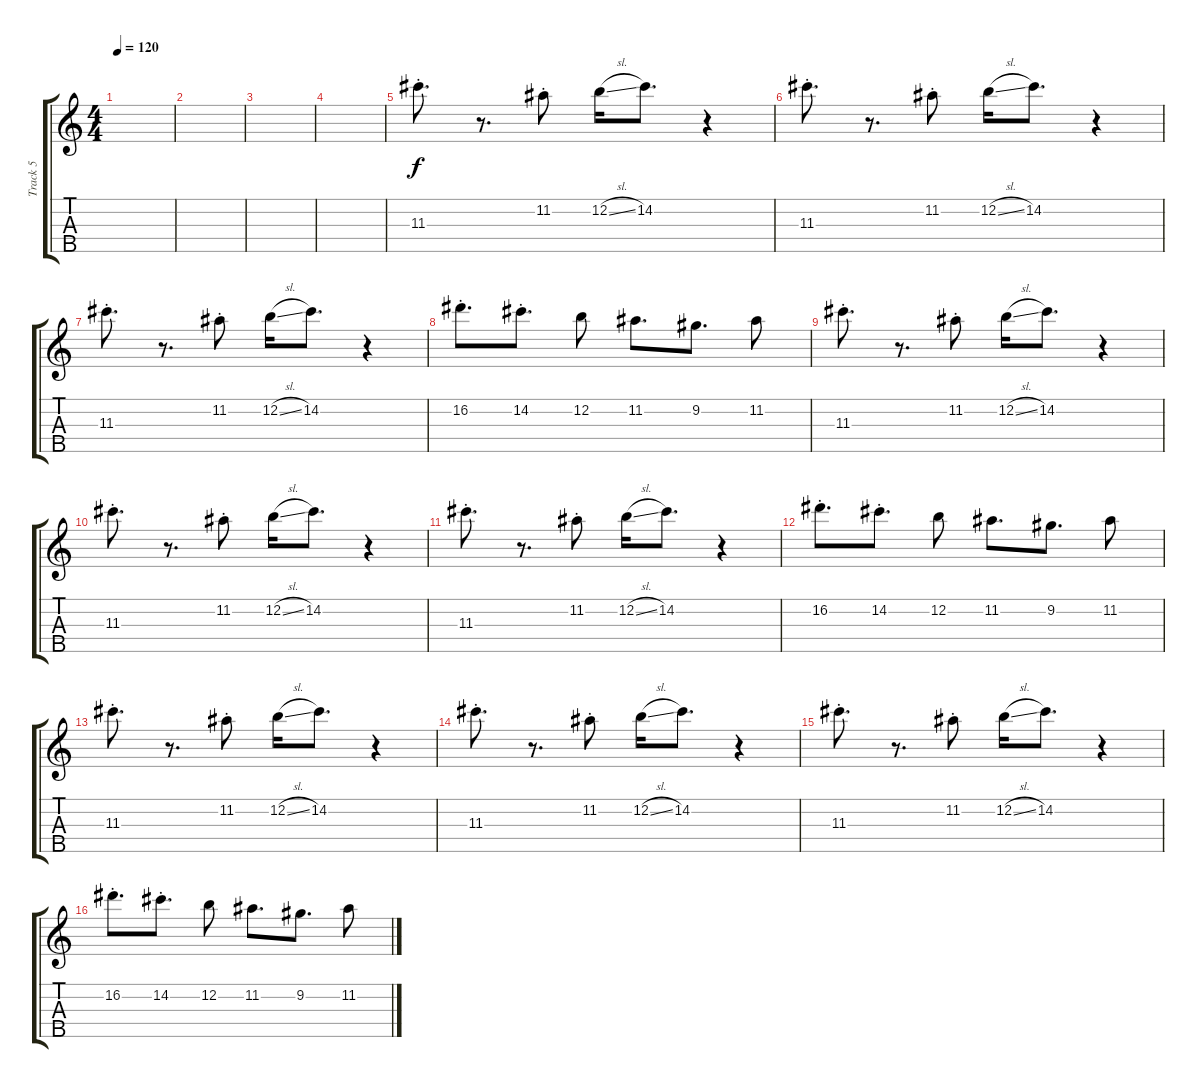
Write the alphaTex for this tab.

\track ("Track 5" "Track 5") {instrument acousticguitarsteel}
\staff {score tabs}
\tuning (E4 B3 D4 A3 D3) {hide}
\ts (4 4)
\tempo 120
\clef g2
\ks c
|
|
|
|
11.3{st}.8{d} r.8{d} 11.2{st}.8 12.2{sl}.16 14.2.8{d} r.4 |
11.3{st}.8{d} r.8{d} 11.2{st}.8 12.2{sl}.16 14.2.8{d} r.4 |
11.3{st}.8{d} r.8{d} 11.2{st}.8 12.2{sl}.16 14.2.8{d} r.4 |
16.2{st}.8{d} 14.2{st}.8{d} 12.2.8 11.2.8{d} 9.2.8{d} 11.2.8 |
11.3{st}.8{d} r.8{d} 11.2{st}.8 12.2{sl}.16 14.2.8{d} r.4 |
11.3{st}.8{d} r.8{d} 11.2{st}.8 12.2{sl}.16 14.2.8{d} r.4 |
11.3{st}.8{d} r.8{d} 11.2{st}.8 12.2{sl}.16 14.2.8{d} r.4 |
16.2{st}.8{d} 14.2{st}.8{d} 12.2.8 11.2.8{d} 9.2.8{d} 11.2.8 |
11.3{st}.8{d} r.8{d} 11.2{st}.8 12.2{sl}.16 14.2.8{d} r.4 |
11.3{st}.8{d} r.8{d} 11.2{st}.8 12.2{sl}.16 14.2.8{d} r.4 |
11.3{st}.8{d} r.8{d} 11.2{st}.8 12.2{sl}.16 14.2.8{d} r.4 |
16.2{st}.8{d} 14.2{st}.8{d} 12.2.8 11.2.8{d} 9.2.8{d} 11.2.8
